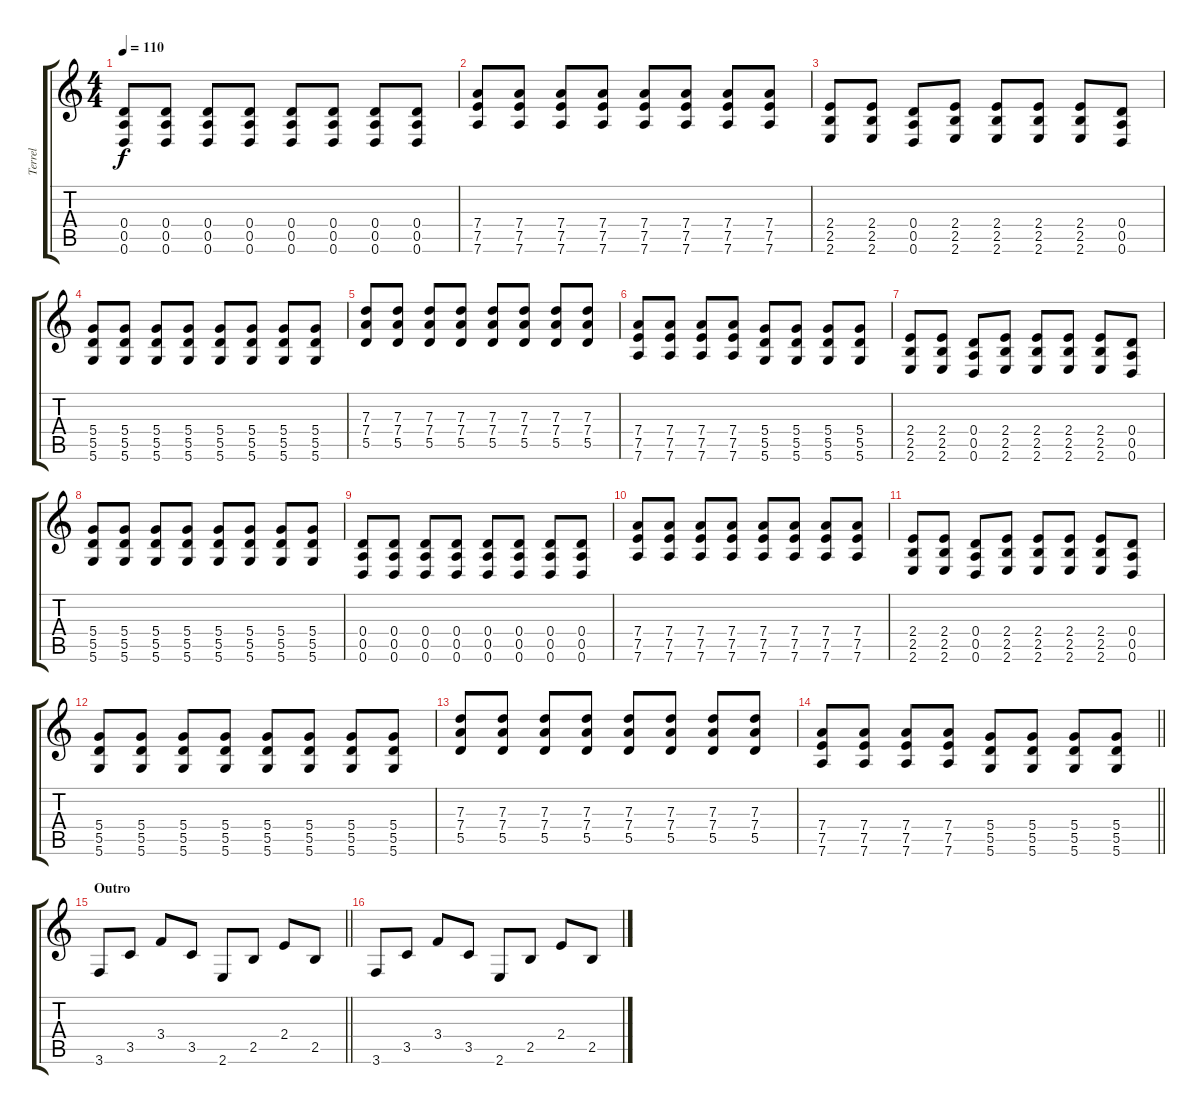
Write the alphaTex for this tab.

\track ("Terrel" "Terrel") {instrument distortionguitar}
\staff {score tabs}
\tuning (E4 B3 G3 D3 A2 D2) {hide}
\ts (4 4)
\tempo 110
\clef g2
\ks c
(0.4 0.5 0.6).8{dy f} (0.4 0.5 0.6).8 (0.4 0.5 0.6).8 (0.4 0.5 0.6).8 (0.4 0.5 0.6).8 (0.4 0.5 0.6).8 (0.4 0.5 0.6).8 (0.4 0.5 0.6).8 |
(7.4 7.5 7.6).8 (7.4 7.5 7.6).8 (7.4 7.5 7.6).8 (7.4 7.5 7.6).8 (7.4 7.5 7.6).8 (7.4 7.5 7.6).8 (7.4 7.5 7.6).8 (7.4 7.5 7.6).8 |
(2.4 2.5 2.6).8 (2.4 2.5 2.6).8 (0.4 0.5 0.6).8 (2.4 2.5 2.6).8 (2.4 2.5 2.6).8 (2.4 2.5 2.6).8 (2.4 2.5 2.6).8 (0.4 0.5 0.6).8 |
(5.4 5.5 5.6).8 (5.4 5.5 5.6).8 (5.4 5.5 5.6).8 (5.4 5.5 5.6).8 (5.4 5.5 5.6).8 (5.4 5.5 5.6).8 (5.4 5.5 5.6).8 (5.4 5.5 5.6).8 |
(7.3 7.4 5.5).8 (7.3 7.4 5.5).8 (7.3 7.4 5.5).8 (7.3 7.4 5.5).8 (7.3 7.4 5.5).8 (7.3 7.4 5.5).8 (7.3 7.4 5.5).8 (7.3 7.4 5.5).8 |
(7.4 7.5 7.6).8 (7.4 7.5 7.6).8 (7.4 7.5 7.6).8 (7.4 7.5 7.6).8 (5.4 5.5 5.6).8 (5.4 5.5 5.6).8 (5.4 5.5 5.6).8 (5.4 5.5 5.6).8 |
(2.4 2.5 2.6).8 (2.4 2.5 2.6).8 (0.4 0.5 0.6).8 (2.4 2.5 2.6).8 (2.4 2.5 2.6).8 (2.4 2.5 2.6).8 (2.4 2.5 2.6).8 (0.4 0.5 0.6).8 |
(5.4 5.5 5.6).8 (5.4 5.5 5.6).8 (5.4 5.5 5.6).8 (5.4 5.5 5.6).8 (5.4 5.5 5.6).8 (5.4 5.5 5.6).8 (5.4 5.5 5.6).8 (5.4 5.5 5.6).8 |
(0.4 0.5 0.6).8 (0.4 0.5 0.6).8 (0.4 0.5 0.6).8 (0.4 0.5 0.6).8 (0.4 0.5 0.6).8 (0.4 0.5 0.6).8 (0.4 0.5 0.6).8 (0.4 0.5 0.6).8 |
(7.4 7.5 7.6).8 (7.4 7.5 7.6).8 (7.4 7.5 7.6).8 (7.4 7.5 7.6).8 (7.4 7.5 7.6).8 (7.4 7.5 7.6).8 (7.4 7.5 7.6).8 (7.4 7.5 7.6).8 |
(2.4 2.5 2.6).8 (2.4 2.5 2.6).8 (0.4 0.5 0.6).8 (2.4 2.5 2.6).8 (2.4 2.5 2.6).8 (2.4 2.5 2.6).8 (2.4 2.5 2.6).8 (0.4 0.5 0.6).8 |
(5.4 5.5 5.6).8 (5.4 5.5 5.6).8 (5.4 5.5 5.6).8 (5.4 5.5 5.6).8 (5.4 5.5 5.6).8 (5.4 5.5 5.6).8 (5.4 5.5 5.6).8 (5.4 5.5 5.6).8 |
(7.3 7.4 5.5).8 (7.3 7.4 5.5).8 (7.3 7.4 5.5).8 (7.3 7.4 5.5).8 (7.3 7.4 5.5).8 (7.3 7.4 5.5).8 (7.3 7.4 5.5).8 (7.3 7.4 5.5).8 |
\barLineRight lightlight
(7.4 7.5 7.6).8 (7.4 7.5 7.6).8 (7.4 7.5 7.6).8 (7.4 7.5 7.6).8 (5.4 5.5 5.6).8 (5.4 5.5 5.6).8 (5.4 5.5 5.6).8 (5.4 5.5 5.6).8 |
\section ("" "Outro")
\barLineRight lightlight
3.6.8 3.5.8 3.4.8 3.5.8 2.6.8 2.5.8 2.4.8 2.5.8 |
3.6.8 3.5.8 3.4.8 3.5.8 2.6.8 2.5.8 2.4.8 2.5.8
